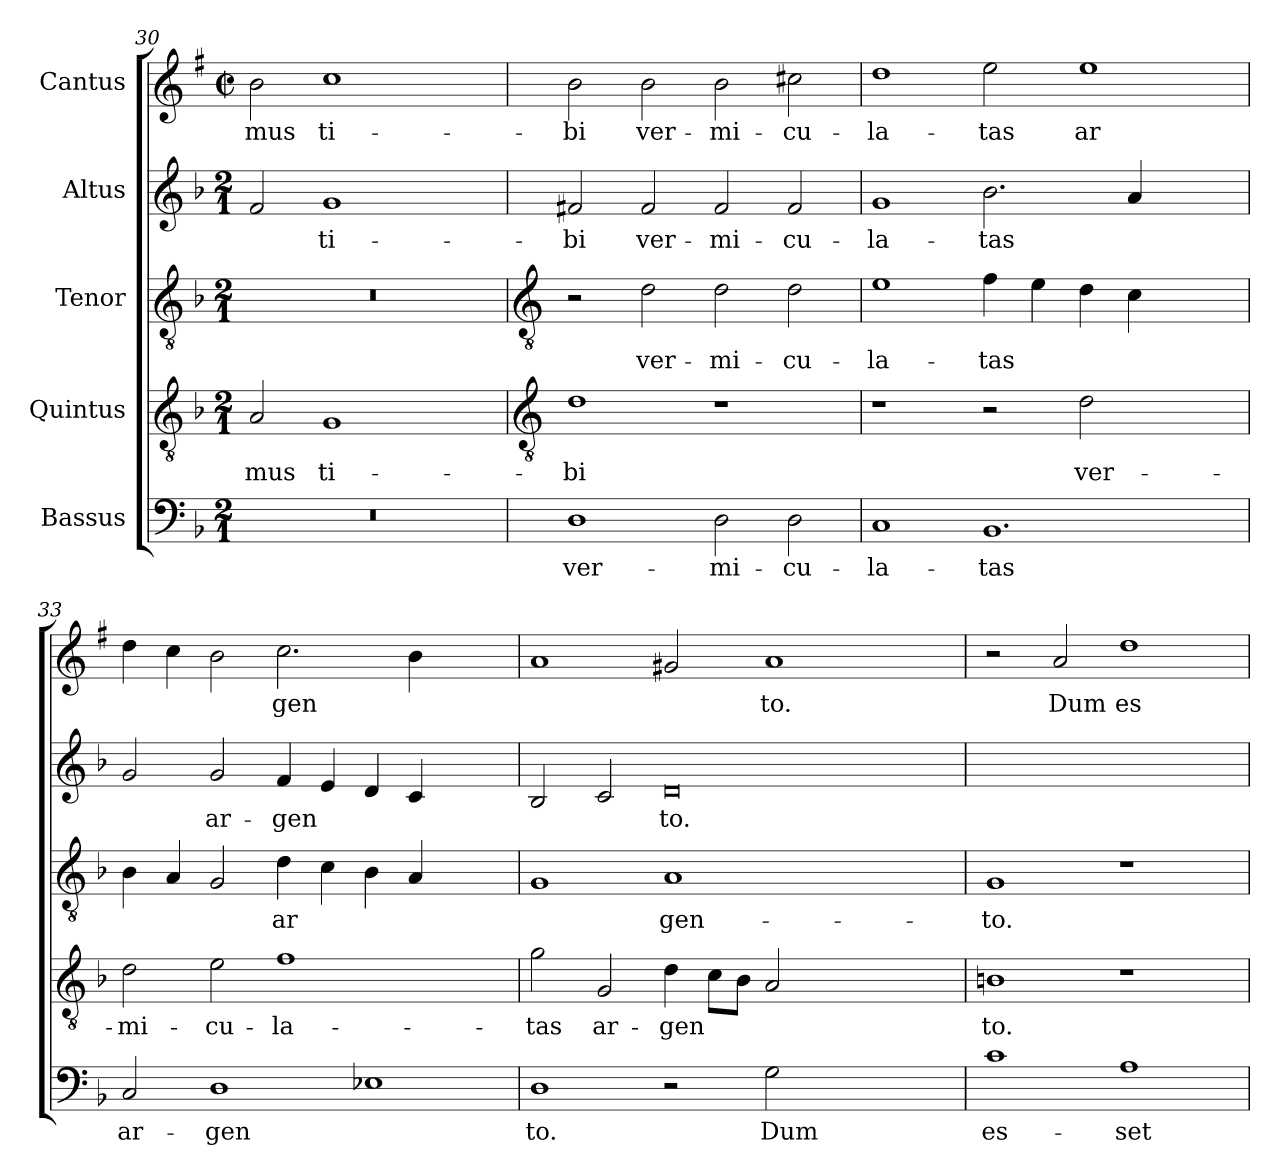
**kern	**text	**kern	**text	**kern	**text	**kern	**text	**kern	**text
*part5	*part5	*part4	*part4	*part3	*part3	*part2	*part2	*part1	*part1
*staff5	*staff5	*staff4	*staff4	*staff3	*staff3	*staff2	*staff2	*staff1	*staff1
*I"Bassus	*	*I"Quintus	*	*I"Tenor	*	*I"Altus	*	*I"Cantus	*
*clefF4	*	*clefGv2	*	*clefGv2	*	*clefG2	*	*clefG2	*
*	*	*	*	*	*	*	*	*ITrd1c2	*
*k[b-]	*	*k[b-]	*	*k[b-]	*	*k[b-]	*	*k[b-]	*
*F:	*	*F:	*	*F:	*	*F:	*	*F:	*
*M2/1	*	*M2/1	*	*M2/1	*	*M2/1	*	*M4/2	*
*	*	*	*	*	*	*	*	*met(c|)	*
=30A	=30A	=30A	=30A	=30A	=30A	=30A	=30A	=30A	=30A
!	!	!	!LO:LY:b	!	!	!	!	!	!LO:LY:b
0r	.	2A	-mus	0r	.	2f	.	2a	-mus
!	!	!	!LO:LY:b	!	!	!	!LO:LY:b	!	!LO:LY:b
.	.	1G	ti-	.	.	1g	ti-	1b-	ti-
.	.	2ryy	.	.	.	2ryy	.	2ryy	.
!!LO:LB:g=z
=31	=31	=31	=31	=31	=31	=31	=31	=31	=31
*	*	*clefGv2	*	*clefGv2	*	*	*	*	*
!	!LO:LY:b	!	!LO:LY:b	!	!	!	!LO:LY:b	!	!LO:LY:b
1D	ver-	1d	-bi	2r	.	2f#X	-bi	2a	-bi
!	!	!	!	!	!LO:LY:b	!	!LO:LY:b	!	!LO:LY:b
.	.	.	.	2d	ver-	2f#	ver-	2a	ver-
!	!LO:LY:b	!	!	!	!LO:LY:b	!	!LO:LY:b	!	!LO:LY:b
2D	-mi-	1r	.	2d	-mi-	2f#	-mi-	2a	-mi-
!	!LO:LY:b	!	!	!	!LO:LY:b	!	!LO:LY:b	!	!LO:LY:b
2D	-cu-	.	.	2d	-cu-	2f#	-cu-	2b	-cu-
=32	=32	=32	=32	=32	=32	=32	=32	=32	=32
!	!LO:LY:b	!	!	!	!LO:LY:b	!	!LO:LY:b	!	!LO:LY:b
1C	-la-	1r	.	1e	-la-	1g	-la-	1cc	-la-
!	!LO:LY:b	!	!	!	!LO:LY:b	!	!LO:LY:b	!	!LO:LY:b
1.BB-	-tas	2r	.	4f	-tas	2.b-	-tas	2dd	-tas
.	.	.	.	4e	.	.	.	.	.
!	!	!	!LO:LY:b	!	!	!	!	!	!LO:LY:b
.	.	2d	ver-	4d	.	.	.	1dd	ar
.	.	.	.	4c	.	4a	.	.	.
.	.	2ryy	.	2ryy	.	2ryy	.	.	.
=33	=33	=33	=33	=33	=33	=33	=33	=33	=33
!	!LO:LY:b	!	!LO:LY:b	!	!	!	!	!	!
2C	ar-	2d	-mi-	4B-	.	2g	.	4cc	.
.	.	.	.	4A	.	.	.	4b-	.
!	!LO:LY:b	!	!LO:LY:b	!	!	!	!LO:LY:b	!	!
1D	-gen	2e	-cu-	2G	.	2g	ar-	2a	.
!	!	!	!LO:LY:b	!	!LO:LY:b	!	!LO:LY:b	!	!LO:LY:b
.	.	1f	-la-	4d	ar	4f	-gen	2.b-	gen
.	.	.	.	4c	.	4e	.	.	.
1E-X	.	.	.	4B-	.	4d	.	.	.
.	.	.	.	4A	.	4c	.	4a	.
.	.	2ryy	.	2ryy	.	2ryy	.	2ryy	.
=34	=34	=34	=34	=34	=34	=34	=34	=34	=34
!	!LO:LY:b	!	!LO:LY:b	!	!	!	!	!	!
1D	to.	2g	-tas	1G	.	2B-	.	1g	.
!	!	!	!LO:LY:b	!	!	!	!	!	!
.	.	2G	ar-	.	.	2c	.	.	.
!	!	!	!LO:LY:b	!	!LO:LY:b	!	!LO:LY:b	!	!
2r	.	4d	-gen	1A	gen-	0d	to.	2f#	.
.	.	8cL	.	.	.	.	.	.	.
.	.	8B-J	.	.	.	.	.	.	.
!	!LO:LY:b	!	!	!	!	!	!	!	!LO:LY:b
2G	Dum	2A	.	.	.	.	.	1g	to.
1ryy	.	1ryy	.	1ryy	.	.	.	.	.
.	.	.	.	.	.	.	.	2ryy	.
=35	=35	=35	=35	=35	=35	=35	=35	=35	=35
!	!LO:LY:b	!	!LO:LY:b	!	!LO:LY:b	!	!	!	!
1c	es-	1Bn	to.	1G	-to.	[1eyy	.	2r	.
!	!	!	!	!	!	!	!	!	!LO:LY:b
.	.	.	.	.	.	.	.	2g	Dum
!	!LO:LY:b	!	!	!	!	!	!	!	!LO:LY:b
1A	-set	1r	.	1r	.	2.eyy_	.	1cc	es-
.	.	.	.	.	.	4eyy]	.	.	.
=	=	=	=	=	=	=	=	=	=
*-	*-	*-	*-	*-	*-	*-	*-	*-	*-
